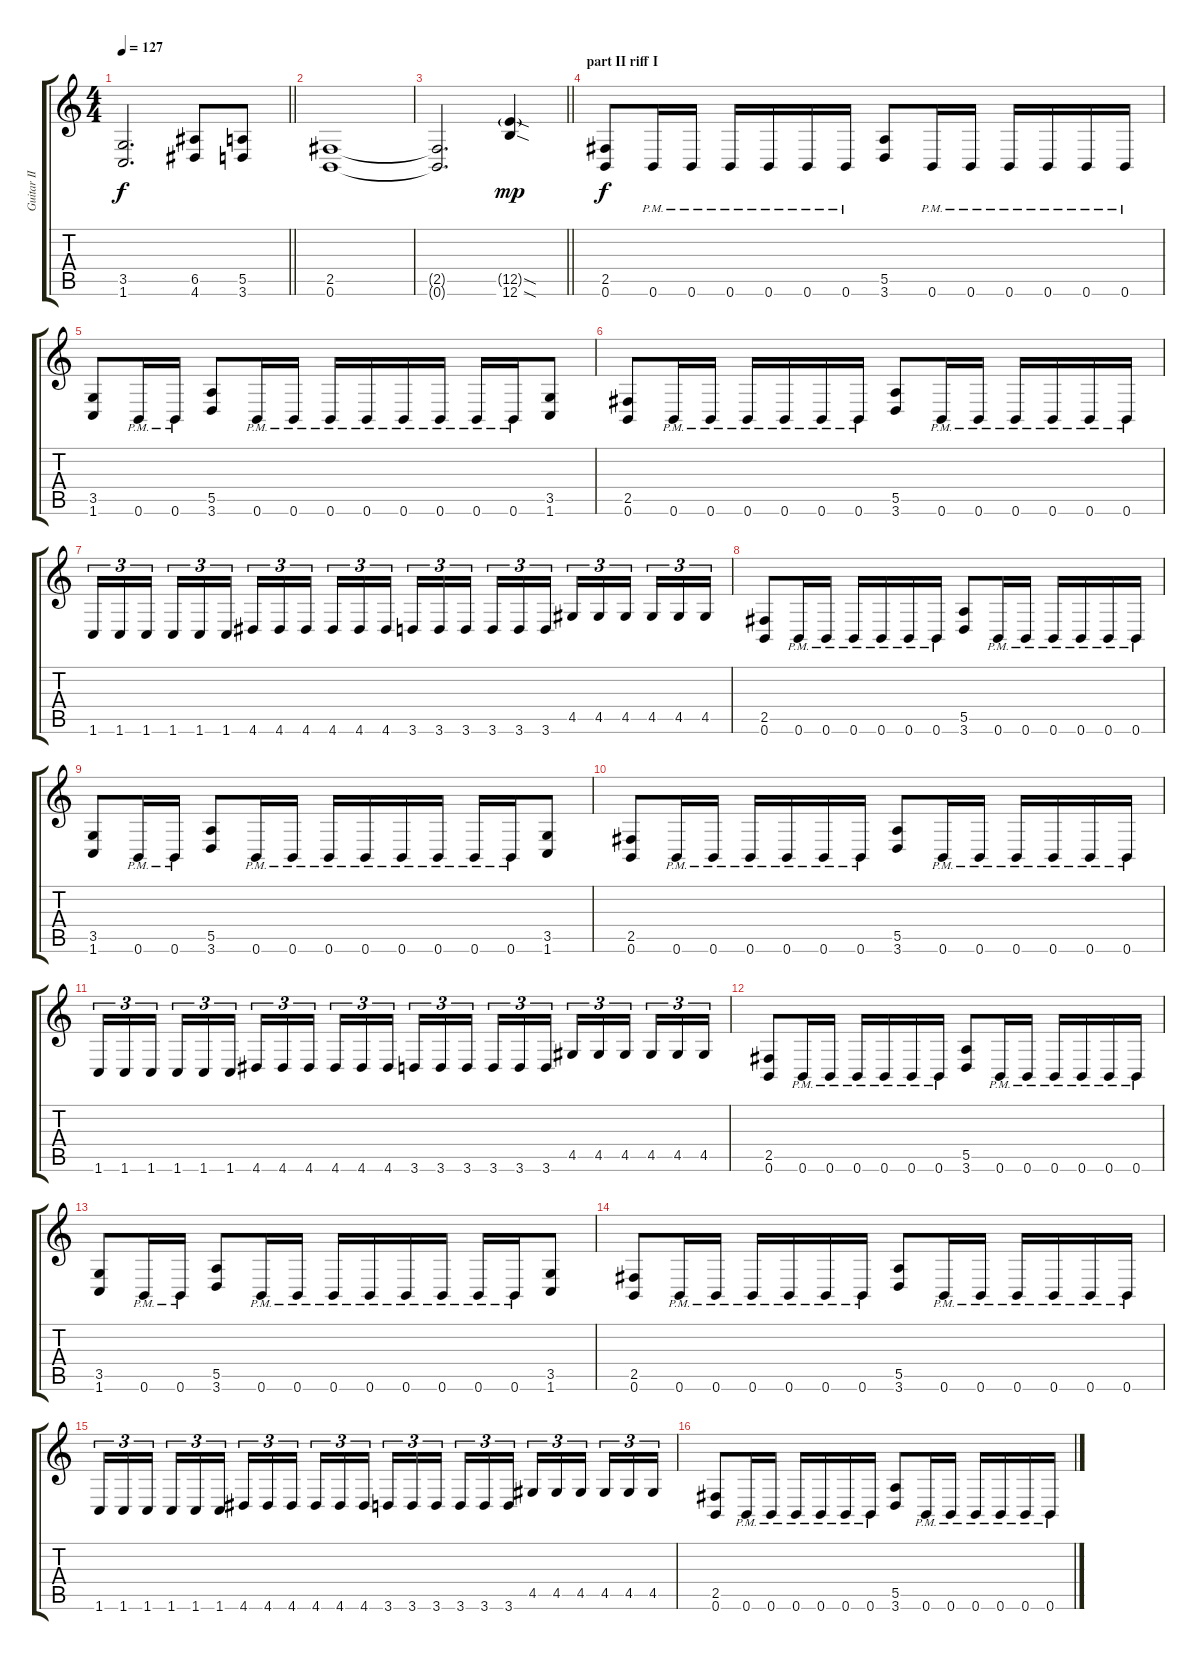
\track ("Guitar II" "Guitar II") {instrument distortionguitar}
\staff {score tabs}
\tuning (B3 Gb3 D3 A2 E2 B1) {hide}
\ts (4 4)
\tempo 127
\clef g2
\barLineRight lightlight
\ks c
(3.5{t} 1.6{t}).2{d dy f} (6.5 4.6).8 (5.5 3.6).8 |
\section ("" "")
(2.5 0.6).1 |
\barLineRight lightlight
(2.5{t} 0.6{t}).2{d} (12.5{sod g} 12.6{sod}).4{dy mp} |
\section ("" "part II riff I")
(2.5 0.6).8{dy f} 0.6{pm}.16 0.6{pm}.16 0.6{pm}.16 0.6{pm}.16 0.6{pm}.16 0.6{pm}.16 (5.5 3.6).8 0.6{pm}.16 0.6{pm}.16 0.6{pm}.16 0.6{pm}.16 0.6{pm}.16 0.6{pm}.16 |
(3.5 1.6).8 0.6{pm}.16 0.6{pm}.16 (5.5 3.6).8 0.6{pm}.16 0.6{pm}.16 0.6{pm}.16 0.6{pm}.16 0.6{pm}.16 0.6{pm}.16 0.6{pm}.16 0.6{pm}.16 (3.5 1.6).8 |
(2.5 0.6).8 0.6{pm}.16 0.6{pm}.16 0.6{pm}.16 0.6{pm}.16 0.6{pm}.16 0.6{pm}.16 (5.5 3.6).8 0.6{pm}.16 0.6{pm}.16 0.6{pm}.16 0.6{pm}.16 0.6{pm}.16 0.6{pm}.16 |
1.6.16{tu (3 2)} 1.6.16{tu (3 2)} 1.6.16{tu (3 2) beam splitsecondary} 1.6.16{tu (3 2)} 1.6.16{tu (3 2)} 1.6.16{tu (3 2)} 4.6.16{tu (3 2)} 4.6.16{tu (3 2)} 4.6.16{tu (3 2) beam splitsecondary} 4.6.16{tu (3 2)} 4.6.16{tu (3 2)} 4.6.16{tu (3 2)} 3.6.16{tu (3 2)} 3.6.16{tu (3 2)} 3.6.16{tu (3 2) beam splitsecondary} 3.6.16{tu (3 2)} 3.6.16{tu (3 2)} 3.6.16{tu (3 2)} 4.5.16{tu (3 2)} 4.5.16{tu (3 2)} 4.5.16{tu (3 2) beam splitsecondary} 4.5.16{tu (3 2)} 4.5.16{tu (3 2)} 4.5.16{tu (3 2)} |
(2.5 0.6).8 0.6{pm}.16 0.6{pm}.16 0.6{pm}.16 0.6{pm}.16 0.6{pm}.16 0.6{pm}.16 (5.5 3.6).8 0.6{pm}.16 0.6{pm}.16 0.6{pm}.16 0.6{pm}.16 0.6{pm}.16 0.6{pm}.16 |
(3.5 1.6).8 0.6{pm}.16 0.6{pm}.16 (5.5 3.6).8 0.6{pm}.16 0.6{pm}.16 0.6{pm}.16 0.6{pm}.16 0.6{pm}.16 0.6{pm}.16 0.6{pm}.16 0.6{pm}.16 (3.5 1.6).8 |
(2.5 0.6).8 0.6{pm}.16 0.6{pm}.16 0.6{pm}.16 0.6{pm}.16 0.6{pm}.16 0.6{pm}.16 (5.5 3.6).8 0.6{pm}.16 0.6{pm}.16 0.6{pm}.16 0.6{pm}.16 0.6{pm}.16 0.6{pm}.16 |
1.6.16{tu (3 2)} 1.6.16{tu (3 2)} 1.6.16{tu (3 2) beam splitsecondary} 1.6.16{tu (3 2)} 1.6.16{tu (3 2)} 1.6.16{tu (3 2)} 4.6.16{tu (3 2)} 4.6.16{tu (3 2)} 4.6.16{tu (3 2) beam splitsecondary} 4.6.16{tu (3 2)} 4.6.16{tu (3 2)} 4.6.16{tu (3 2)} 3.6.16{tu (3 2)} 3.6.16{tu (3 2)} 3.6.16{tu (3 2) beam splitsecondary} 3.6.16{tu (3 2)} 3.6.16{tu (3 2)} 3.6.16{tu (3 2)} 4.5.16{tu (3 2)} 4.5.16{tu (3 2)} 4.5.16{tu (3 2) beam splitsecondary} 4.5.16{tu (3 2)} 4.5.16{tu (3 2)} 4.5.16{tu (3 2)} |
(2.5 0.6).8 0.6{pm}.16 0.6{pm}.16 0.6{pm}.16 0.6{pm}.16 0.6{pm}.16 0.6{pm}.16 (5.5 3.6).8 0.6{pm}.16 0.6{pm}.16 0.6{pm}.16 0.6{pm}.16 0.6{pm}.16 0.6{pm}.16 |
(3.5 1.6).8 0.6{pm}.16 0.6{pm}.16 (5.5 3.6).8 0.6{pm}.16 0.6{pm}.16 0.6{pm}.16 0.6{pm}.16 0.6{pm}.16 0.6{pm}.16 0.6{pm}.16 0.6{pm}.16 (3.5 1.6).8 |
(2.5 0.6).8 0.6{pm}.16 0.6{pm}.16 0.6{pm}.16 0.6{pm}.16 0.6{pm}.16 0.6{pm}.16 (5.5 3.6).8 0.6{pm}.16 0.6{pm}.16 0.6{pm}.16 0.6{pm}.16 0.6{pm}.16 0.6{pm}.16 |
1.6.16{tu (3 2)} 1.6.16{tu (3 2)} 1.6.16{tu (3 2) beam splitsecondary} 1.6.16{tu (3 2)} 1.6.16{tu (3 2)} 1.6.16{tu (3 2)} 4.6.16{tu (3 2)} 4.6.16{tu (3 2)} 4.6.16{tu (3 2) beam splitsecondary} 4.6.16{tu (3 2)} 4.6.16{tu (3 2)} 4.6.16{tu (3 2)} 3.6.16{tu (3 2)} 3.6.16{tu (3 2)} 3.6.16{tu (3 2) beam splitsecondary} 3.6.16{tu (3 2)} 3.6.16{tu (3 2)} 3.6.16{tu (3 2)} 4.5.16{tu (3 2)} 4.5.16{tu (3 2)} 4.5.16{tu (3 2) beam splitsecondary} 4.5.16{tu (3 2)} 4.5.16{tu (3 2)} 4.5.16{tu (3 2)} |
(2.5 0.6).8 0.6{pm}.16 0.6{pm}.16 0.6{pm}.16 0.6{pm}.16 0.6{pm}.16 0.6{pm}.16 (5.5 3.6).8 0.6{pm}.16 0.6{pm}.16 0.6{pm}.16 0.6{pm}.16 0.6{pm}.16 0.6{pm}.16
